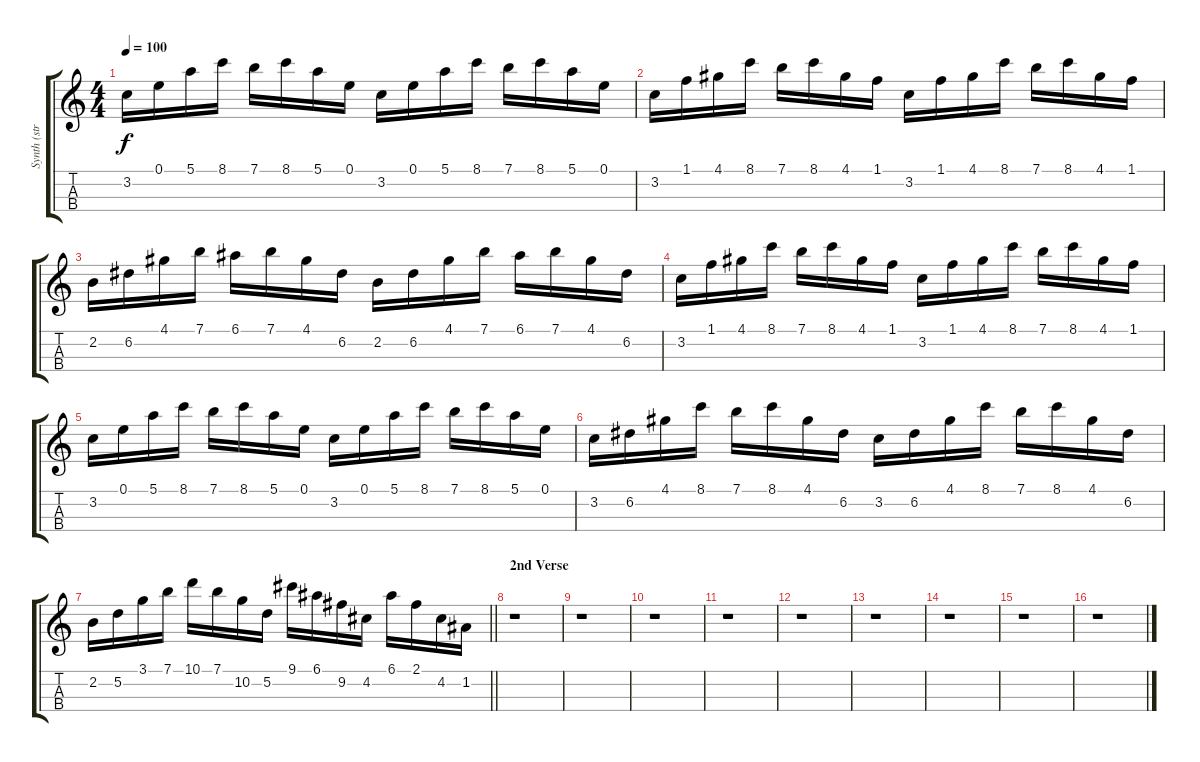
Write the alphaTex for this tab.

\track ("Synth (strings)" "Synth (str") {instrument stringensemble1}
\staff {score tabs}
\tuning (E5 A4 D4 G3) {hide}
\ts (4 4)
\tempo 100
\clef g2
\ks c
3.2.16{dy f} 0.1.16 5.1.16 8.1.16 7.1.16 8.1.16 5.1.16 0.1.16 3.2.16 0.1.16 5.1.16 8.1.16 7.1.16 8.1.16 5.1.16 0.1.16 |
3.2.16 1.1.16 4.1.16 8.1.16 7.1.16 8.1.16 4.1.16 1.1.16 3.2.16 1.1.16 4.1.16 8.1.16 7.1.16 8.1.16 4.1.16 1.1.16 |
2.2.16 6.2.16 4.1.16 7.1.16 6.1.16 7.1.16 4.1.16 6.2.16 2.2.16 6.2.16 4.1.16 7.1.16 6.1.16 7.1.16 4.1.16 6.2.16 |
3.2.16 1.1.16 4.1.16 8.1.16 7.1.16 8.1.16 4.1.16 1.1.16 3.2.16 1.1.16 4.1.16 8.1.16 7.1.16 8.1.16 4.1.16 1.1.16 |
3.2.16 0.1.16 5.1.16 8.1.16 7.1.16 8.1.16 5.1.16 0.1.16 3.2.16 0.1.16 5.1.16 8.1.16 7.1.16 8.1.16 5.1.16 0.1.16 |
3.2.16 6.2.16 4.1.16 8.1.16 7.1.16 8.1.16 4.1.16 6.2.16 3.2.16 6.2.16 4.1.16 8.1.16 7.1.16 8.1.16 4.1.16 6.2.16 |
\barLineRight lightlight
2.2.16 5.2.16 3.1.16 7.1.16 10.1.16 7.1.16 10.2.16 5.2.16 9.1.16 6.1.16 9.2.16 4.2.16 6.1.16 2.1.16 4.2.16 1.2.16 |
\section ("" "2nd Verse")
r.1 |
r.1 |
r.1 |
r.1 |
r.1 |
r.1 |
r.1 |
r.1 |
r.1
